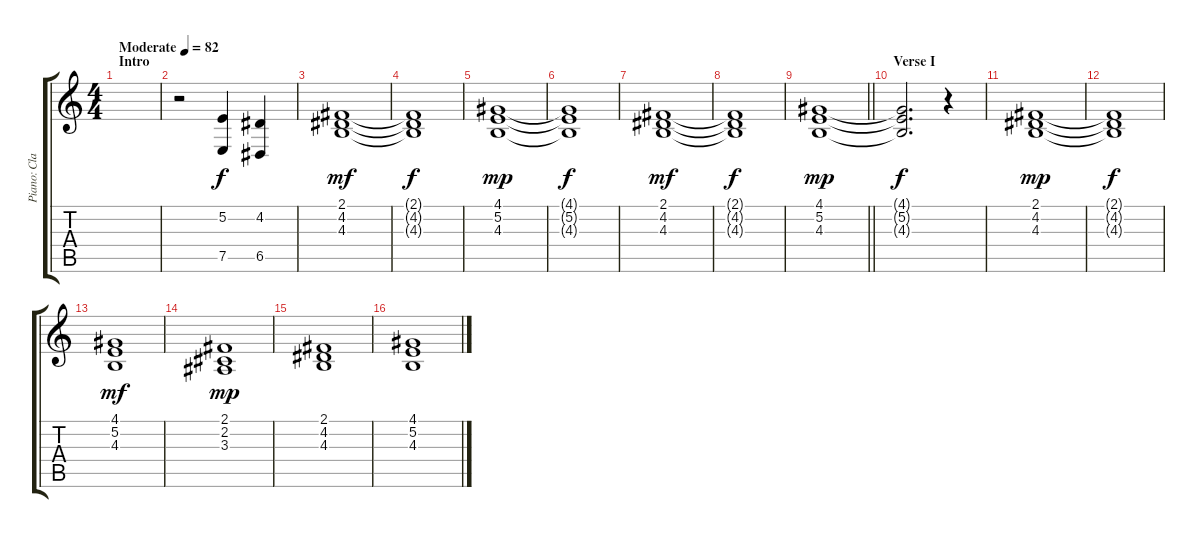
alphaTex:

\track ("Piano: Clarence" "Piano: Cla") {instrument electricgrandpiano}
\staff {score tabs}
\tuning (E4 B3 G3 D3 A2 E2) {hide}
\ts (4 4)
\section ("" "Intro")
\tempo (82 "Moderate")
\clef g2
\ks c
|
r.2 (5.2 7.5).4 (4.2 6.5).4 |
(2.1 4.2 4.3).1{dy mf} |
(2.1{t} 4.2{t} 4.3{t}).1{dy f} |
(4.1 5.2 4.3).1{dy mp} |
(4.1{t} 5.2{t} 4.3{t}).1{dy f} |
(2.1 4.2 4.3).1{dy mf} |
(2.1{t} 4.2{t} 4.3{t}).1{dy f} |
\barLineRight lightlight
(4.1 5.2 4.3).1{dy mp} |
\section ("" "Verse I")
(4.1{t} 5.2{t} 4.3{t}).2{d dy f} r.4 |
(2.1 4.2 4.3).1{dy mp} |
(2.1{t} 4.2{t} 4.3{t}).1{dy f} |
(4.1 5.2 4.3).1{dy mf} |
(2.1 2.2 3.3).1{dy mp} |
(2.1 4.2 4.3).1 |
(4.1 5.2 4.3).1
